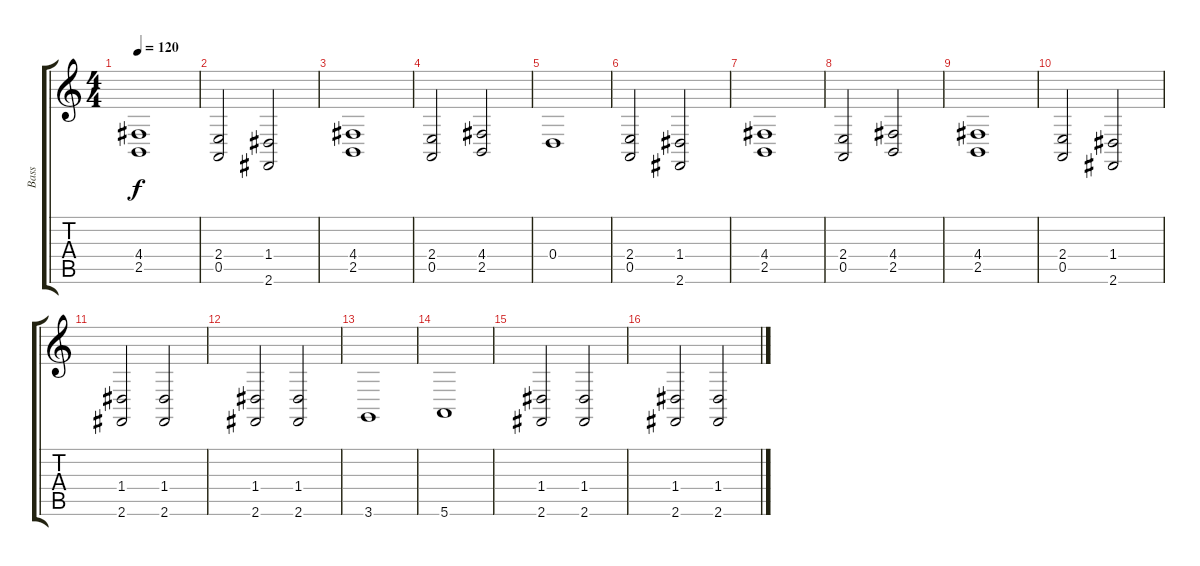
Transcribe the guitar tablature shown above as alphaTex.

\track ("Bass" "Bass") {instrument pad4choir}
\staff {score tabs}
\tuning (E4 B3 G3 D3 A2 E2) {hide}
\ts (4 4)
\tempo 120
\clef g2
\ks c
(4.4 2.5).1{dy f} |
(2.4 0.5).2 (1.4 2.6).2 |
(4.4 2.5).1 |
(2.4 0.5).2 (4.4 2.5).2 |
0.4.1 |
(2.4 0.5).2 (1.4 2.6).2 |
(4.4 2.5).1 |
(2.4 0.5).2 (4.4 2.5).2 |
(4.4 2.5).1 |
(2.4 0.5).2 (1.4 2.6).2 |
(1.4 2.6).2 (1.4 2.6).2 |
(1.4 2.6).2 (1.4 2.6).2 |
3.6.1 |
5.6.1 |
(1.4 2.6).2 (1.4 2.6).2 |
(1.4 2.6).2 (1.4 2.6).2
